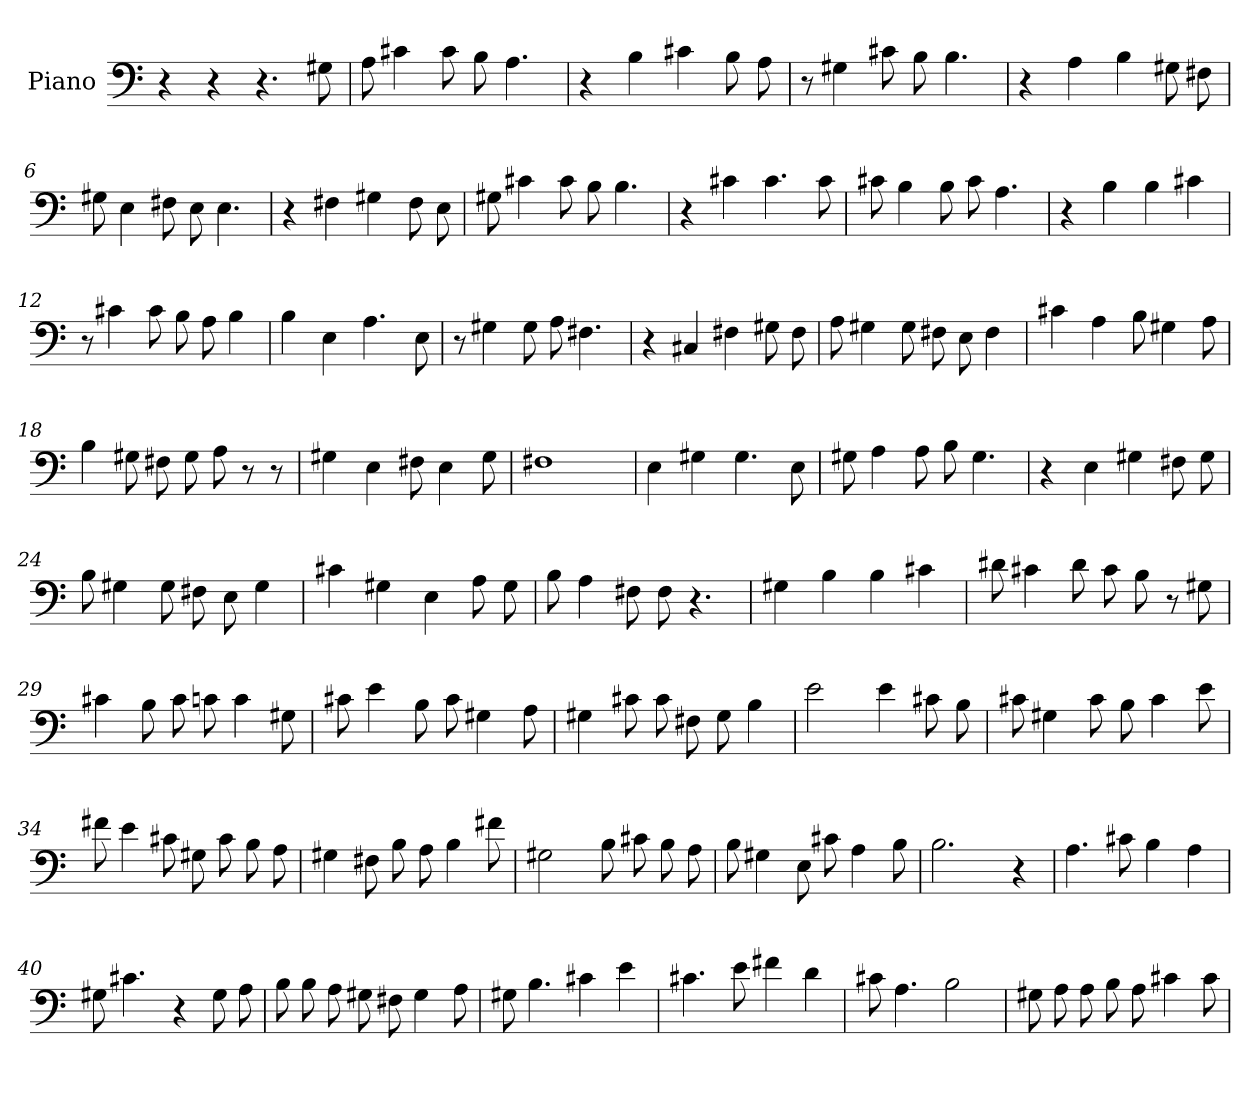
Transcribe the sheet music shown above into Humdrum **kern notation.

**kern
*part1
*staff1
*I"Piano
*I'Pno.
=1
4r
4r
4.r
8G#
=2
8A
4c#
8c#
8B
4.A
=3
4r
4B
4c#
8B
8A
=4
8r
4G#
8c#
8B
4.B
=5
4r
4A
4B
8G#
8F#
=6
8G#
4E
8F#
8E
4.E
=7
4r
4F#
4G#
8F#
8E
=8
8G#
4c#
8c#
8B
4.B
=9
4r
4c#
4.c#
8c#
=10
8c#
4B
8B
8c#
4.A
=11
4r
4B
4B
4c#
=12
8r
4c#
8c#
8B
8A
4B
=13
4B
4E
4.A
8E
=14
8r
4G#
8G#
8A
4.F#
=15
4r
4C#
4F#
8G#
8F#
=16
8A
4G#
8G#
8F#
8E
4F#
=17
4c#
4A
8B
4G#
8A
=18
4B
8G#
8F#
8G#
8A
8r
8r
=19
4G#
4E
8F#
4E
8G#
=20
1F#
=21
4E
4G#
4.G#
8E
=22
8G#
4A
8A
8B
4.G#
=23
4r
4E
4G#
8F#
8G#
=24
8B
4G#
8G#
8F#
8E
4G#
=25
4c#
4G#
4E
8A
8G#
=26
8B
4A
8F#
8F#
4.r
=27
4G#
4B
4B
4c#
=28
8d#
4c#
8d#
8c#
8B
8r
8G#
=29
4c#
8B
8c#
8c
4c
8G#
=30
8c#
4e
8B
8c#
4G#
8A
=31
4G#
8c#
8c#
8F#
8G#
4B
=32
2e
4e
8c#
8B
=33
8c#
4G#
8c#
8B
4c#
8e
=34
8f#
4e
8c#
8G#
8c#
8B
8A
=35
4G#
8F#
8B
8A
4B
8f#
=36
2G#
8B
8c#
8B
8A
=37
8B
4G#
8E
8c#
4A
8B
=38
2.B
4r
=39
4.A
8c#
4B
4A
=40
8G#
4.c#
4r
8G#
8A
=41
8B
8B
8A
8G#
8F#
4G#
8A
=42
8G#
4.B
4c#
4e
=43
4.c#
8e
4f#
4d
=44
8c#
4.A
2B
=45
8G#
8A
8A
8B
8A
4c#
8c#
=
*-
